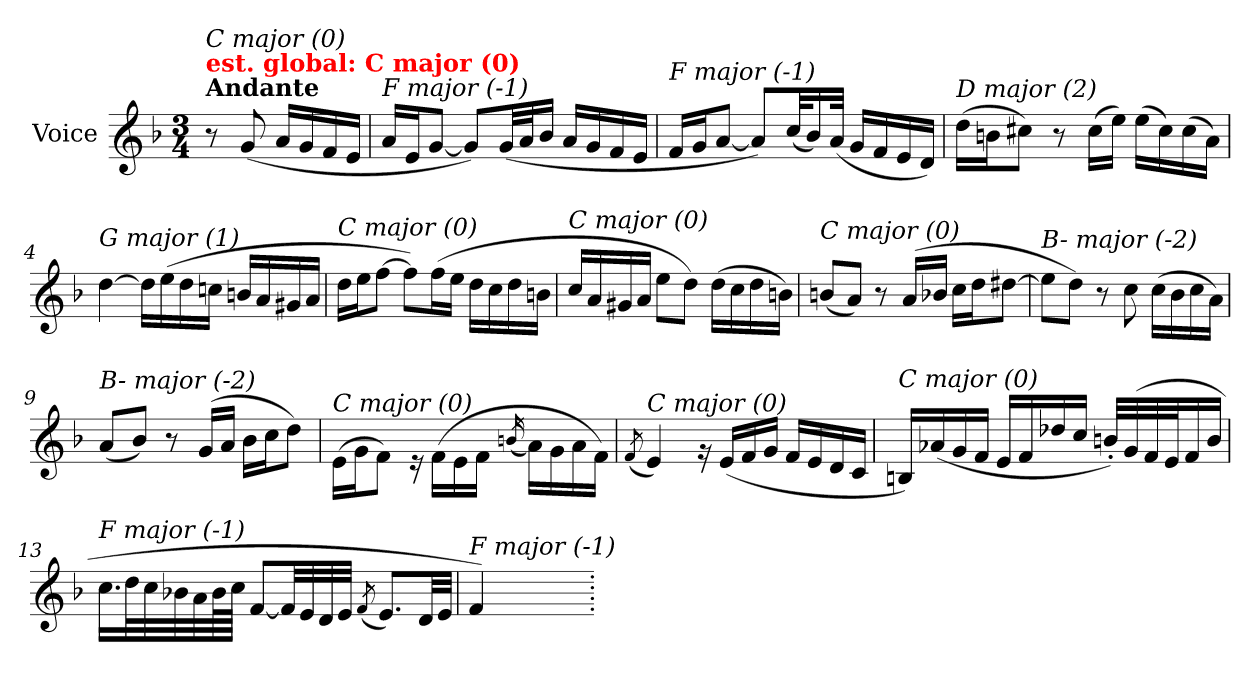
**kern
*part1
*staff1
*I"Voice
*I'V
*clefG2
*k[b-]
*M3/4
=
!LO:TX:a:B:t=Andante
!LO:TX:a:B:color=#FF0000:t=est. global&colon; C major (0)
!LO:TX:i:t=C major (0)
8r
(>8g/
16a/LL
16g/
16f/
16e/JJ
=1
!LO:TX:i:t=F major (-1)
16a/LL
16e/J
[8g/J
8g/L])
(<32g/LL
32a/J
16b-/JJ
16a/LL
16g/
16f/
16e/JJ
=2
!LO:TX:i:t=F major (-1)
16f/LL
16g/J
[8a/J
8a/L])
(<32cc/KL
16b-/)
(<32a/JJk
16g/LL
16f/
16e/
16d/JJ)
=3
!LO:TX:i:t=D major (2)
(>16dd\LL
16bn\J
8cc#X\J)
8r
(>16cc#\LL
16ee\JJ)
(>16ee\LL
16cc#\)
(>16cc#\
16a\JJ)
!!LO:LB:g=z
=4
!LO:TX:i:t=G major (1)
[4dd\
16dd\LL]
(>16ee\
16dd\
16ccn\JJ
16bn/LL
16a/
16g#X/
16a/JJ
=5
!LO:TX:i:t=C major (0)
16dd\LL
16ee\J
[8ff\J
8ff\L])
(>16ff\L
16ee\JJ
16dd\LL
16cc\
16dd\
16bn\JJ
=6
!LO:TX:i:t=C major (0)
16cc/LL
16a/
16g#X/
16a/JJ
8ee\L
8dd\J)
(>16dd\LL
16cc\
16dd\
16bn\JJ)
=7
!LO:TX:i:t=C major (0)
(<8bn/L
8a/J)
8r
(>16a/LL
16b-X/JJ
16cc\LL
16dd\J
[8dd#Xi\J
!!LO:LB:g=z
=8
!LO:TX:i:t=B- major (-2)
8ee-\L]
8dd\J)
8r
8cc\
(>16cc\LL
16b-\
16cc\
16a\JJ)
=9
!LO:TX:i:t=B- major (-2)
(<8a/L
8b-/J)
8r
(>16g/LL
16a/JJ
16b-\LL
16cc\J
8dd\J)
=10
!LO:TX:i:t=C major (0)
(<16e\LL
16g\J
8f\J)
16re
(>16f\LL
16e\
16f\JJ
(<16qbn/
16a\LL)
16g\
16a\
16f\JJ)
=11
(<8qf/
!LO:TX:i:t=C major (0)
4e/)
16rg
(<16e/LL
16f/
16g/JJ
16f/LL
16e/
16d/
16c/JJ
!!LO:LB:g=z
=12
!LO:TX:i:t=C major (0)
16Bn/LL)
(<16a-X/
16g/
16f/JJ
16e/LL
16f/
16dd-X/
16cc/JJ
32bn'/LLL)
(>32g/
32f/
32e/J
16f/
16b/JJ
=13
!LO:TX:i:t=F major (-1)
16.cc\LL
32dd\L
32cc\
32b-X\
32a\
64b-\L
64cc\JJJJ
[8f/L
32f/LL]
32e/
32d/
32e/JJJ
(<8qf/
8.e/L)
32d/LL
32e/JJJ
=14
!LO:TX:i:t=F major (-1)
4f/)
=.
*-
